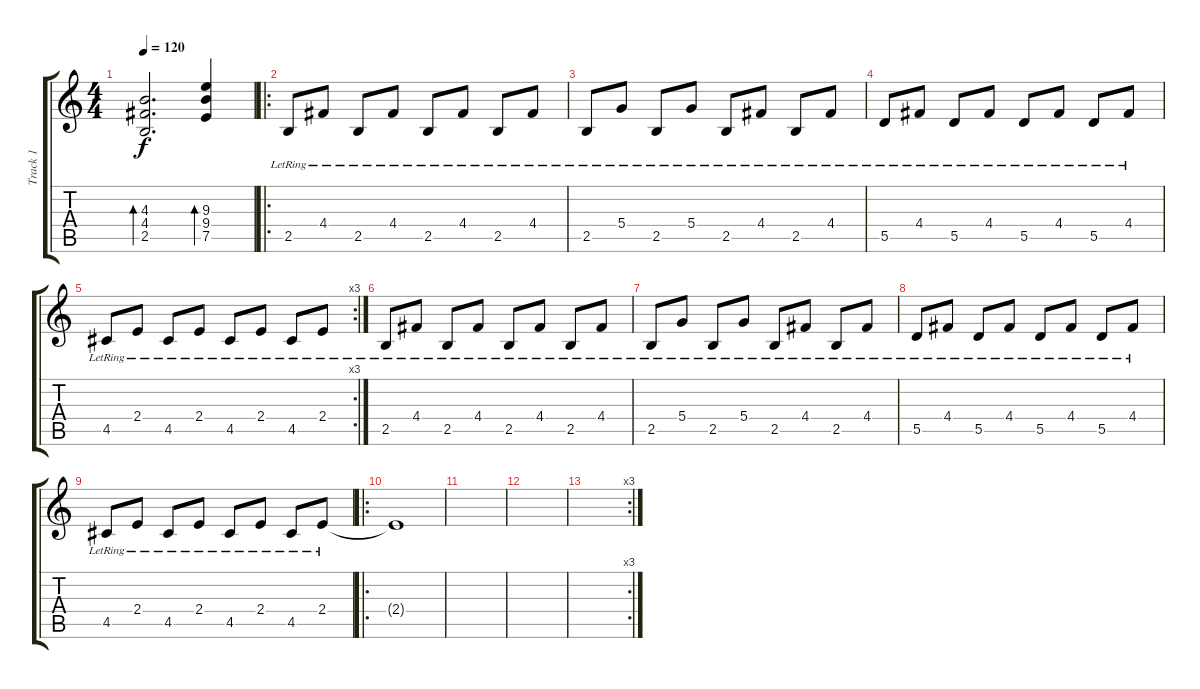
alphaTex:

\track ("Track 1" "Track 1") {instrument acousticguitarsteel}
\staff {score tabs}
\tuning (E4 B3 G3 D3 A2 E2) {hide}
\ts (4 4)
\tempo 120
\clef g2
\ks c
(4.3{t} 4.4{t} 2.5{t}).2{d bd 240 dy f} (9.3 9.4 7.5).4{bd 240} |
\ro
2.5{lr}.8 4.4{lr}.8 2.5{lr}.8 4.4{lr}.8 2.5{lr}.8 4.4{lr}.8 2.5{lr}.8 4.4{lr}.8 |
2.5{lr}.8 5.4{lr}.8 2.5{lr}.8 5.4{lr}.8 2.5{lr}.8 4.4{lr}.8 2.5{lr}.8 4.4{lr}.8 |
5.5{lr}.8 4.4{lr}.8 5.5{lr}.8 4.4{lr}.8 5.5{lr}.8 4.4{lr}.8 5.5{lr}.8 4.4{lr}.8 |
\rc 3
4.5{lr}.8 2.4{lr}.8 4.5{lr}.8 2.4{lr}.8 4.5{lr}.8 2.4{lr}.8 4.5{lr}.8 2.4{lr}.8 |
2.5{lr}.8 4.4{lr}.8 2.5{lr}.8 4.4{lr}.8 2.5{lr}.8 4.4{lr}.8 2.5{lr}.8 4.4{lr}.8 |
2.5{lr}.8 5.4{lr}.8 2.5{lr}.8 5.4{lr}.8 2.5{lr}.8 4.4{lr}.8 2.5{lr}.8 4.4{lr}.8 |
5.5{lr}.8 4.4{lr}.8 5.5{lr}.8 4.4{lr}.8 5.5{lr}.8 4.4{lr}.8 5.5{lr}.8 4.4{lr}.8 |
4.5{lr}.8 2.4{lr}.8 4.5{lr}.8 2.4{lr}.8 4.5{lr}.8 2.4{lr}.8 4.5{lr}.8 2.4{lr}.8 |
\ro
2.4{t}.1{volume 16} |
|
|
\rc 3
